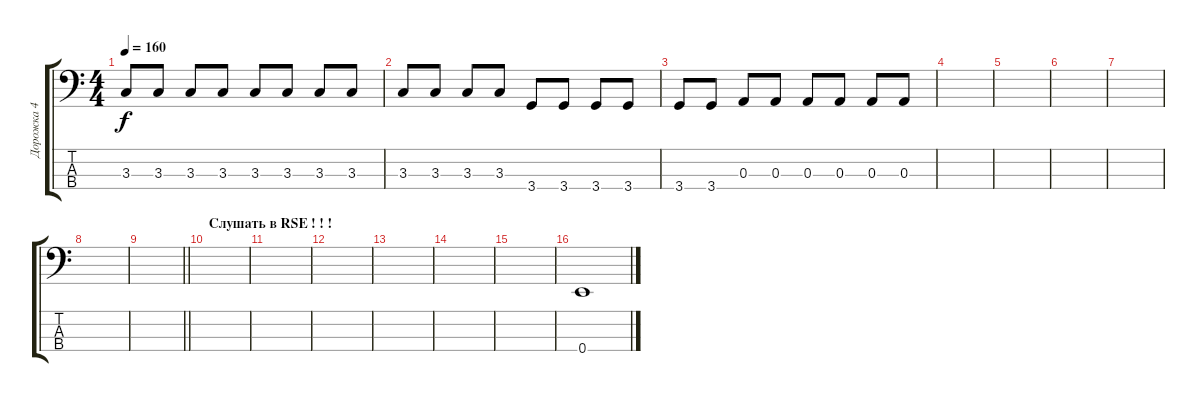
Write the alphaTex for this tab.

\track ("Дорожка 4" "Дорожка 4") {instrument electricbassfinger}
\staff {score tabs}
\tuning (G2 D2 A1 E1) {hide}
\ts (4 4)
\tempo 160
\clef f4
\ks c
3.3.8{dy f} 3.3.8 3.3.8 3.3.8 3.3.8 3.3.8 3.3.8 3.3.8 |
3.3.8 3.3.8 3.3.8 3.3.8 3.4.8 3.4.8 3.4.8 3.4.8 |
3.4.8 3.4.8 0.3.8 0.3.8 0.3.8 0.3.8 0.3.8 0.3.8 |
|
|
|
|
|
\barLineRight lightlight
|
\section ("" "Слушать в RSE ! ! !")
|
|
|
|
|
|
0.4.1
